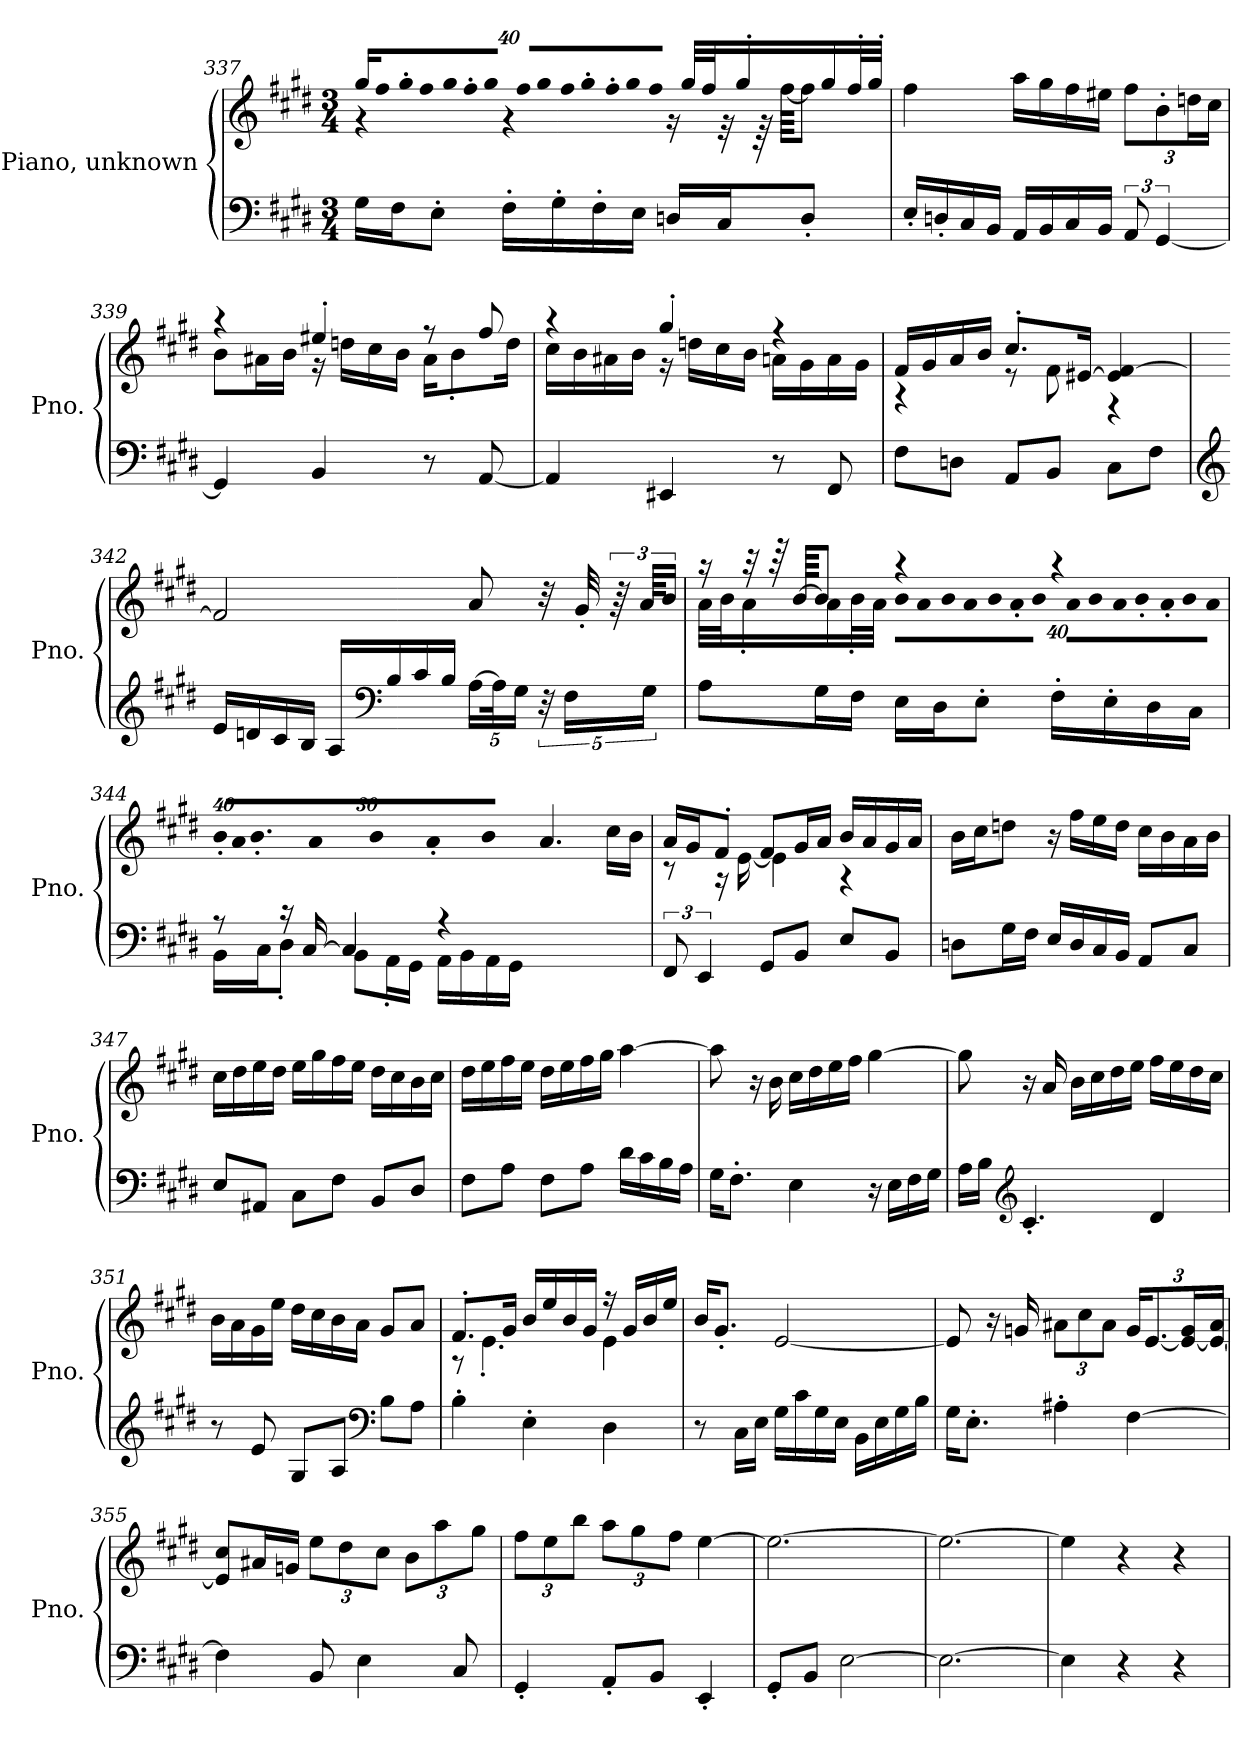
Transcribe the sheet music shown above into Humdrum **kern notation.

**kern	**kern
*part1	*part1
*staff2	*staff1
*I"Piano, unknown	*
*I'Pno.	*
!!LO:LB:g=z
*clefF4	*clefG2
*k[f#c#g#d#]	*k[f#c#g#d#]
*M3/4	*M3/4
*	*Xbrackettup
=337	=337
!	!LO:N:vis=32
*	*^
16G#\LL	640%23gg#/LLL	4r
!	!LO:N:vis=32	!
.	640%23ff#/	.
16F#\J	.	.
!	!LO:N:vis=32	!
.	640%23gg#'/	.
!	!LO:N:vis=32	!
.	640%23ff#/	.
8E'\J	.	.
!	!LO:N:vis=32	!
.	640%23gg#/	.
!	!LO:N:vis=32	!
.	640%23ff#'/	.
!	!LO:N:vis=32	!
.	640%23gg#/JJJ	.
16F#'\LL	.	4r
!	!LO:N:vis=32	!
.	640%23ff#/LLL	.
!	!LO:N:vis=32	!
.	640%23gg#/	.
16G#'\	.	.
!	!LO:N:vis=32	!
.	640%23ff#/	.
!	!LO:N:vis=32	!
.	640%23gg#'/	.
16F#'\	.	.
!	!LO:N:vis=32	!
.	640%23ff#'/	.
!	!LO:N:vis=32	!
.	640%23gg#/	.
16E\JJ	.	.
!	!LO:N:vis=32	!
.	640%23ff#/JJJ	.
16Dn/LL	.	16r
.	32gg#/LLL	.
.	32ff#/J	.
16C#/J	.	32r
.	16gg#'/	.
.	.	64r
.	.	[64ff#\KKKL
8D'/J	.	8ff#\J]
.	16gg#/	.
.	32ff#'/L	.
.	32gg#'/JJJ	.
320ryy	.	320ryy
*	*v	*v
=338	=338
16E'/LL	4ff#\
16Dn'/	.
16C#/	.
16BB/JJ	.
16AA/LL	16aa\LL
16BB/	16gg#\
16C#/	16ff#\
16BB/JJ	16ee#X\JJ
12AA/	12ff#\L
[6GG#/	12b'\
.	24ddn\L
.	24cc#\JJ
!!LO:LB:g=z
=339	=339
*	*^
4GG#/]	4r	8b\L
.	.	16a#X\L
.	.	16b\JJ
4BB/	4ee#X'/	16r
.	.	16ddn\LL
.	.	16cc#\
.	.	16b\JJ
8r	8r	16a#\KL
.	.	8b'\
[8AA/	8ff#/	.
.	.	16dd\Jk
=340	=340	=340
4AA/]	4r	16cc#\LL
.	.	16b\
.	.	16a#X\
.	.	16b\JJ
4EE#X/	4gg#'/	16r
.	.	16ddn\LL
.	.	16cc#\
.	.	16b\JJ
8r	4r	16an\LL
.	.	16g#\
8FF#/	.	16a\
.	.	16g#\JJ
=341	=341	=341
8F#\L	16f#/LL	4r
.	16g#/	.
8Dn\J	16a/	.
.	16b/JJ	.
8AA/L	8.cc#'/L	8r
8BB/J	.	8f#\
.	[16e#X/Jk	.
8C#\L	4e#/] [4f#/	4r
8F#\J	.	.
*	*v	*v
!!LO:LB:g=z
=342	=342
*clefG2	*
16e/LL	2f#/]
16dn/	.
16c#/	.
16B/JJ	.
16A/LL	.
*clefF4	*
16B/	.
16c#/	.
16B/JJ	.
[20A\LL	8a/
40A\K]	.
20G#\JJ	.
40r	32r
20F#\LL	.
.	32g#'/
*	*brackettup
.	96r
.	96a/KKLL
20G#\JJ	.
.	24b/JJ
=343	=343
*	*^
8A\L	16r	32a\LLL
.	.	32b\J
.	32r	16a'\
.	64r	.
.	[64b/KKKL	.
16G#\L	8b/J]	16a\
16F#\JJ	.	32b'\L
.	.	32a\JJJ
*	*	*Xbrackettup
!	!	!LO:N:vis=32
16E\LL	4r	640%23b\LLL
!	!	!LO:N:vis=32
.	.	640%23a\
16D#\J	.	.
!	!	!LO:N:vis=32
.	.	640%23b\
!	!	!LO:N:vis=32
.	.	640%23a\
8E'\J	.	.
!	!	!LO:N:vis=32
.	.	640%23b\
!	!	!LO:N:vis=32
.	.	640%23a'\
!	!	!LO:N:vis=32
.	.	640%23b\JJJ
16F#'\LL	4r	.
!	!	!LO:N:vis=32
.	.	640%23a\LLL
!	!	!LO:N:vis=32
.	.	640%23b\
16E'\	.	.
!	!	!LO:N:vis=32
.	.	640%23a\
!	!	!LO:N:vis=32
.	.	640%23b'\
16D#\	.	.
!	!	!LO:N:vis=32
.	.	640%23a'\
!	!	!LO:N:vis=32
.	.	640%23b\
16C#\JJ	.	.
!	!	!LO:N:vis=32
.	.	640%23a\JJJ
320ryy	320ryy	.
*	*v	*v
!!LO:LB:g=z
=344	=344
*^	*
!	!	!LO:N:vis=32
8r	16BB\LL	640%23b'/LLL
!	!	!LO:N:vis=64
.	.	960%17a/K
!	!	!LO:N:vis=32.
.	.	1920%103b'/
.	16C#\J	.
!	!	!LO:N:vis=32
.	.	640%23a/
16r	8D#'\J	.
!	!	!LO:N:vis=32
.	.	640%23b/
!	!	!LO:N:vis=32
.	.	640%23a'/
[16C#/	.	.
!	!	!LO:N:vis=32
.	.	640%23b/JJJ
4C#/]	8BB\L	.
.	.	4.a/
.	16AA'\L	.
.	16GG#\JJ	.
4r	16AA\LL	.
.	16BB\	.
.	16AA\	.
.	.	16cc#\LL
.	16GG#\JJ	.
.	.	16b\JJ
960ryy	960ryy	.
*v	*v	*
=345	=345
*	*^
12FF#/	16a/LL	8r
.	16g#/J	.
6EE/	.	.
.	8f#'/J	16r
.	.	[16e\
8GG#/L	8f#/L	4e\]
8BB/J	16g#/L	.
.	16a/JJ	.
8E/L	16b/LL	4r
.	16a/	.
8BB/J	16g#/	.
.	16a/JJ	.
*	*v	*v
=346	=346
8Dn\L	16b\LL
.	16cc#\J
16G#\L	8ddn\J
16F#\JJ	.
16E/LL	16r
16D/	16ff#\LL
16C#/	16ee\
16BB/JJ	16dd\JJ
8AA/L	16cc#\LL
.	16b\
8C#/J	16a\
.	16b\JJ
!!LO:PB:g=z
=347	=347
8E/L	16cc#\LL
.	16dd#\
8AA#X/J	16ee\
.	16dd#\JJ
8C#\L	16ee\LL
.	16gg#\
8F#\J	16ff#\
.	16ee\JJ
8BB/L	16dd#\LL
.	16cc#\
8D#/J	16b\
.	16cc#\JJ
=348	=348
8F#\L	16dd#\LL
.	16ee\
8A\J	16ff#\
.	16ee\JJ
8F#\L	16dd#\LL
.	16ee\
8A\J	16ff#\
.	16gg#\JJ
16d#\LL	[4aa\
16c#\	.
16B\	.
16A\JJ	.
=349	=349
16G#\KL	8aa\]
8.F#'\J	.
.	16r
.	16b\
4E\	16cc#\LL
.	16dd#\
.	16ee\
.	16ff#\JJ
16r	[4gg#\
16E\LL	.
16F#\	.
16G#\JJ	.
!!LO:LB:g=z
=350	=350
16A\LL	8gg#\]
16B\JJ	.
*clefG2	*
4.c#'/	16r
.	16a/
.	16b\LL
.	16cc#\
.	16dd#\
.	16ee\JJ
4d#/	16ff#\LL
.	16ee\
.	16dd#\
.	16cc#\JJ
=351	=351
8r	16b\LL
.	16a\
8e/	16g#\
.	16ee\JJ
8G#/L	16dd#\LL
.	16cc#\
8A/J	16b\
.	16a\JJ
*clefF4	*
8B\L	8g#/L
8A\J	8a/J
=352	=352
*	*^
4B'\	8.f#'/L	8r
.	.	4.e'\
.	16g#/Jk	.
4E'\	16b/LL	.
.	16ee/	.
.	16b/	.
.	16g#/JJ	.
4D#\	16r	4e\
.	16g#/LL	.
.	16b/	.
.	16ee/JJ	.
*	*v	*v
!!LO:LB:g=z
=353	=353
8r	16b/KL
.	8.g#'/J
16C#\LL	.
16E\JJ	.
16G#\LL	[2e/
16c#\	.
16G#\	.
16E\JJ	.
16BB\LL	.
16E\	.
16G#\	.
16B\JJ	.
=354	=354
16G#\KL	8e/]
8.E'\J	.
.	16r
.	16gn/
4A#X'\	12a#X\L
.	12cc#\
.	12a#\J
[4F#\	24g/KL
.	[12.e/
.	24e/_ 24g/L
.	24e/_ 24a#/JJ
=355	=355
4F#\]	8e/] 8cc#/L
.	16a#X/L
.	16gn/JJ
8BB/	12ee\L
.	12dd#\
4E\	.
.	12cc#\J
.	12b\L
.	12aa\
8C#/	.
.	12gg#\J
!!LO:LB:g=z
=356	=356
4GG#'/	12ff#\L
.	12ee\
.	12bb\J
8AA'/L	12aa\L
.	12gg#\
8BB/J	.
.	12ff#\J
4EE'/	[4ee\
=357	=357
8GG#'/L	2.ee\_
8BB/J	.
[2E\	.
=358	=358
2.E\_	2.ee\_
=359	=359
4E\]	4ee\]
4r	4r
4r	4r
=	=
*-	*-
